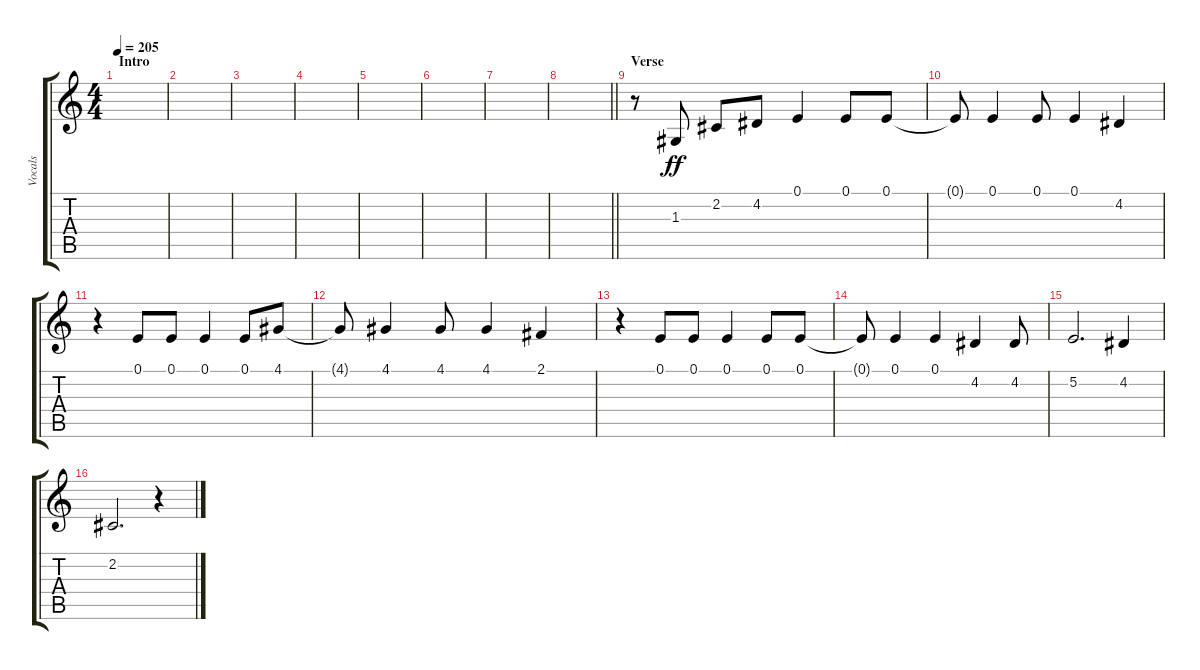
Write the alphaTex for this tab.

\track ("Vocals" "Vocals") {instrument lead2sawtooth}
\staff {score tabs}
\tuning (E4 B3 G3 D3 A2 E2) {hide}
\ts (4 4)
\section ("" "Intro")
\tempo 205
\clef g2
\ks c
|
|
|
|
|
|
|
\barLineRight lightlight
|
\section ("" "Verse")
r.8 1.3.8{dy ff} 2.2.8 4.2.8 0.1.4 0.1.8 0.1.8 |
0.1{t}.8 0.1.4 0.1.8 0.1.4 4.2.4 |
r.4 0.1.8 0.1.8 0.1.4 0.1.8 4.1.8 |
4.1{t}.8 4.1.4 4.1.8 4.1.4 2.1.4 |
r.4 0.1.8 0.1.8 0.1.4 0.1.8 0.1.8 |
0.1{t}.8 0.1.4 0.1.4 4.2.4 4.2.8 |
5.2.2{d} 4.2.4 |
2.2.2{d} r.4
